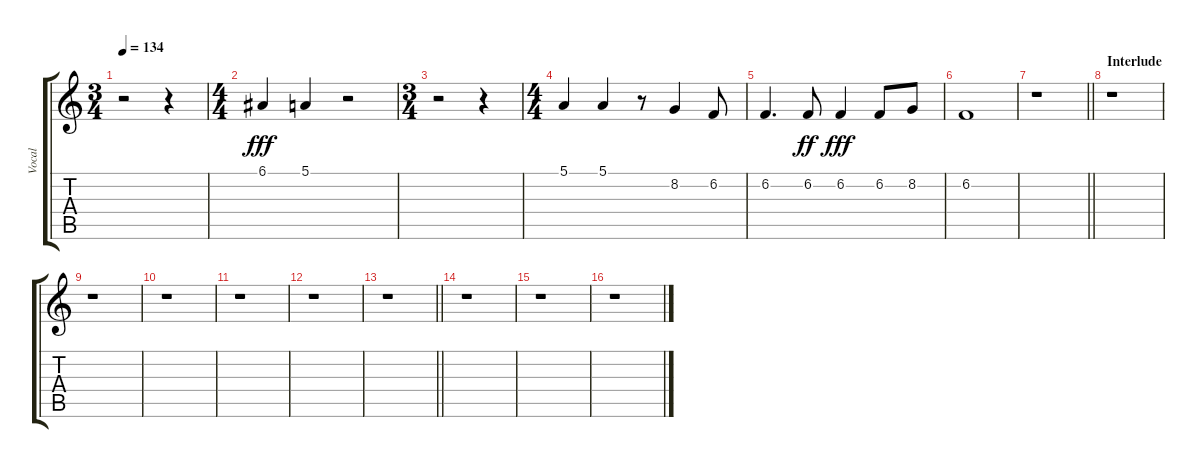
\track ("Vocal" "Vocal") {instrument bassoon}
\staff {score tabs}
\tuning (E4 B3 G3 D3 A2 E2) {hide}
\ts (3 4)
\tempo 134
\clef g2
\ks c
r.2{dy fff} r.4 |
\ts (4 4)
6.1.4 5.1.4 r.2 |
\ts (3 4)
r.2 r.4 |
\ts (4 4)
5.1.4 5.1.4 r.8 8.2.4 6.2.8 |
6.2.4{d} 6.2.8{dy ff} 6.2.4{dy fff} 6.2.8 8.2.8 |
6.2.1 |
\barLineRight lightlight
r.1 |
\section ("" "Interlude")
r.1 |
r.1 |
r.1 |
r.1 |
r.1 |
\barLineRight lightlight
r.1 |
\section ("" "")
r.1 |
r.1 |
r.1
